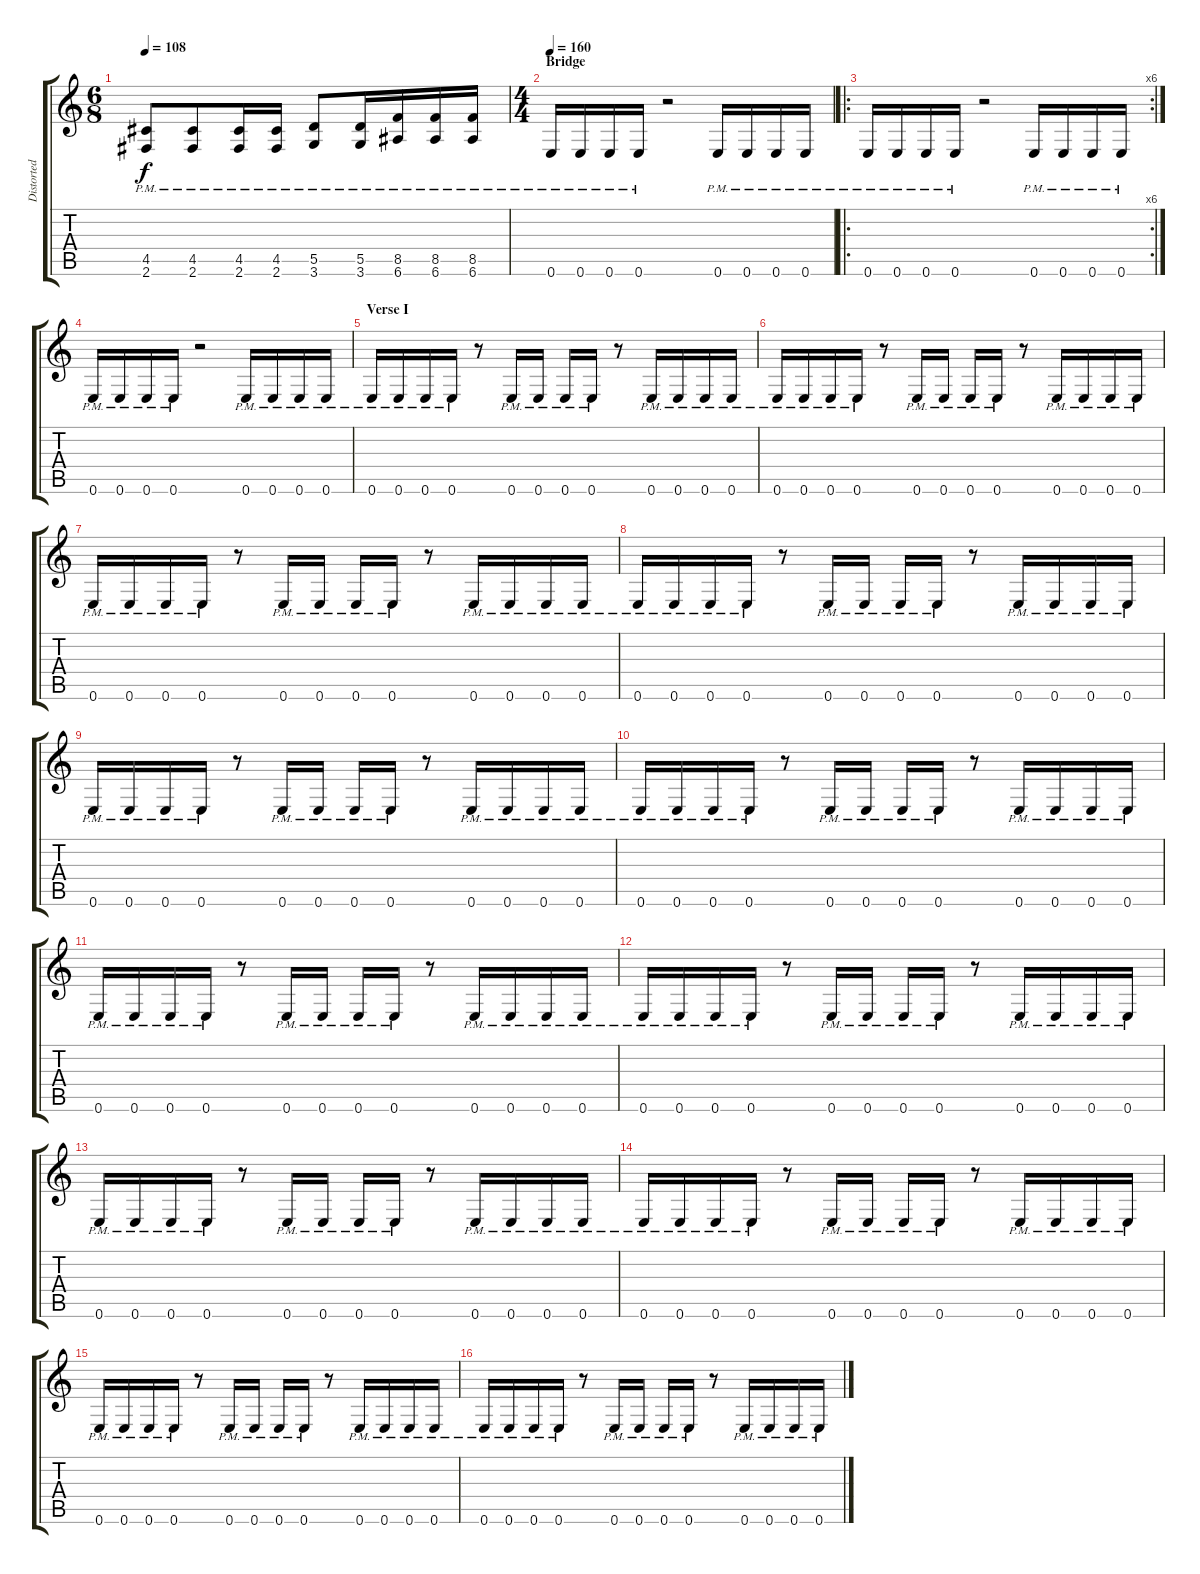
\track ("Distorted Rhythm Guitar (L)" "Distorted ") {instrument distortionguitar}
\staff {score tabs}
\tuning (E4 B3 G3 D3 A2 E2) {hide}
\ts (6 8)
\tempo 108
\clef g2
\ks c
(4.5{pm} 2.6{pm}).8{dy f} (4.5{pm} 2.6{pm}).8 (4.5{pm} 2.6{pm}).16 (4.5{pm} 2.6{pm}).16 (5.5{pm} 3.6{pm}).8 (5.5{pm} 3.6{pm}).16 (8.5{pm} 6.6{pm}).16 (8.5{pm} 6.6{pm}).16 (8.5{pm} 6.6{pm}).16 |
\ts (4 4)
\section ("" "Bridge")
\tempo 160
0.6{pm}.16 0.6{pm}.16 0.6{pm}.16 0.6{pm}.16 r.2 0.6{pm}.16 0.6{pm}.16 0.6{pm}.16 0.6{pm}.16 |
\ro
\rc 6
0.6{pm}.16 0.6{pm}.16 0.6{pm}.16 0.6{pm}.16 r.2 0.6{pm}.16 0.6{pm}.16 0.6{pm}.16 0.6{pm}.16 |
0.6{pm}.16 0.6{pm}.16 0.6{pm}.16 0.6{pm}.16 r.2 0.6{pm}.16 0.6{pm}.16 0.6{pm}.16 0.6{pm}.16 |
\section ("" "Verse I")
0.6{pm}.16 0.6{pm}.16 0.6{pm}.16 0.6{pm}.16 r.8 0.6{pm}.16 0.6{pm}.16 0.6{pm}.16 0.6{pm}.16 r.8 0.6{pm}.16 0.6{pm}.16 0.6{pm}.16 0.6{pm}.16 |
0.6{pm}.16 0.6{pm}.16 0.6{pm}.16 0.6{pm}.16 r.8 0.6{pm}.16 0.6{pm}.16 0.6{pm}.16 0.6{pm}.16 r.8 0.6{pm}.16 0.6{pm}.16 0.6{pm}.16 0.6{pm}.16 |
0.6{pm}.16 0.6{pm}.16 0.6{pm}.16 0.6{pm}.16 r.8 0.6{pm}.16 0.6{pm}.16 0.6{pm}.16 0.6{pm}.16 r.8 0.6{pm}.16 0.6{pm}.16 0.6{pm}.16 0.6{pm}.16 |
0.6{pm}.16 0.6{pm}.16 0.6{pm}.16 0.6{pm}.16 r.8 0.6{pm}.16 0.6{pm}.16 0.6{pm}.16 0.6{pm}.16 r.8 0.6{pm}.16 0.6{pm}.16 0.6{pm}.16 0.6{pm}.16 |
0.6{pm}.16 0.6{pm}.16 0.6{pm}.16 0.6{pm}.16 r.8 0.6{pm}.16 0.6{pm}.16 0.6{pm}.16 0.6{pm}.16 r.8 0.6{pm}.16 0.6{pm}.16 0.6{pm}.16 0.6{pm}.16 |
0.6{pm}.16 0.6{pm}.16 0.6{pm}.16 0.6{pm}.16 r.8 0.6{pm}.16 0.6{pm}.16 0.6{pm}.16 0.6{pm}.16 r.8 0.6{pm}.16 0.6{pm}.16 0.6{pm}.16 0.6{pm}.16 |
0.6{pm}.16 0.6{pm}.16 0.6{pm}.16 0.6{pm}.16 r.8 0.6{pm}.16 0.6{pm}.16 0.6{pm}.16 0.6{pm}.16 r.8 0.6{pm}.16 0.6{pm}.16 0.6{pm}.16 0.6{pm}.16 |
0.6{pm}.16 0.6{pm}.16 0.6{pm}.16 0.6{pm}.16 r.8 0.6{pm}.16 0.6{pm}.16 0.6{pm}.16 0.6{pm}.16 r.8 0.6{pm}.16 0.6{pm}.16 0.6{pm}.16 0.6{pm}.16 |
0.6{pm}.16 0.6{pm}.16 0.6{pm}.16 0.6{pm}.16 r.8 0.6{pm}.16 0.6{pm}.16 0.6{pm}.16 0.6{pm}.16 r.8 0.6{pm}.16 0.6{pm}.16 0.6{pm}.16 0.6{pm}.16 |
0.6{pm}.16 0.6{pm}.16 0.6{pm}.16 0.6{pm}.16 r.8 0.6{pm}.16 0.6{pm}.16 0.6{pm}.16 0.6{pm}.16 r.8 0.6{pm}.16 0.6{pm}.16 0.6{pm}.16 0.6{pm}.16 |
0.6{pm}.16 0.6{pm}.16 0.6{pm}.16 0.6{pm}.16 r.8 0.6{pm}.16 0.6{pm}.16 0.6{pm}.16 0.6{pm}.16 r.8 0.6{pm}.16 0.6{pm}.16 0.6{pm}.16 0.6{pm}.16 |
0.6{pm}.16 0.6{pm}.16 0.6{pm}.16 0.6{pm}.16 r.8 0.6{pm}.16 0.6{pm}.16 0.6{pm}.16 0.6{pm}.16 r.8 0.6{pm}.16 0.6{pm}.16 0.6{pm}.16 0.6{pm}.16
